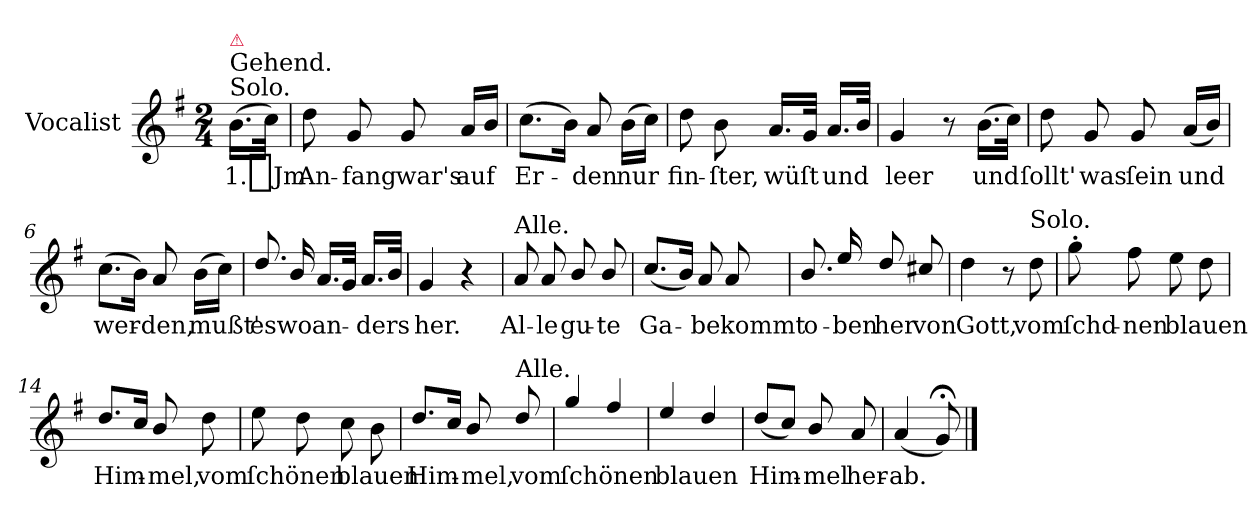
**kern	**text
*part1	*part1
*staff1	*staff1
*I"Vocalist	*
*clefG2	*
*k[f#]	*
*G:	*
*M2/4	*
=	=
!LO:TX:a:t=Solo.	!
!LO:TX:a:t=Gehend.	!
!LO:TX:a:color=crimson:t=⚠	!
(16.bLL	1._Jm
32ccJJk)	.
=1	=1
8dd	An-
8g	-fang
8g	war's
16aLL	auf
16bJJ	.
=2	=2
(8.ccL	Er-
16bJk)	.
8a	-den
(16bLL	nur
16ccJJ)	.
=3	=3
8dd	fin-
8b	-ſter,
16.aLL	wüſt
32gJJk	.
16.aLL	und
32bJJk	.
=4	=4
4g	leer
8r	.
(16.bLL	und
32ccJJk)	.
=5	=5
8dd	ſollt'
8g	was
8g	ſein
(16aLL	und
16bJJ)	.
=6	=6
(8.ccL	wer-
16bJk)	.
8a	-den,
(16bLL	mußt'
16ccJJ)	.
=7	=7
8.dd/	es
16b/	wo
16.aLL	an-
32gJJk	.
16.aLL	-ders
32bJJk	.
=8	=8
4g	her.
4r	.
=9	=9
!LO:TX:a:t=Alle.	!
8a	Al-
8a	-le
8b/	gu-
8b/	-te
=10	=10
(8.cc/L	Ga-
16bJk)	.
8a	-be
8a	kommt
=11	=11
8.b/	o-
16ee/	-ben
8dd/	her
8cc#X/	von
=12	=12
4dd	Gott,
8r	.
!LO:TX:a:t=Solo.	!
8dd	vom
=13	=13
8gg'	ſchd-
8ff#	-nen
8ee	blauen
8dd	.
=14	=14
8.dd/L	Him-
16ccJk	.
8b/	-mel,
8dd	vom
=15	=15
8ee	ſchönen
8dd	.
8cc	blauen
8b	.
=16	=16
8.dd/L	Him-
16ccJk	.
8b/	-mel,
!LO:TX:a:t=Alle.	!
8dd/	vom
=17	=17
4gg/	ſchönen
4ff#/	.
=18	=18
4ee/	blauen
4dd/	.
=19	=19
(8dd/L	Him-
8ccJ)	.
8b/	-mel
8a	her-
=20	=20
(4a	-ab.
8g;<)	.
==	==
*-	*-
